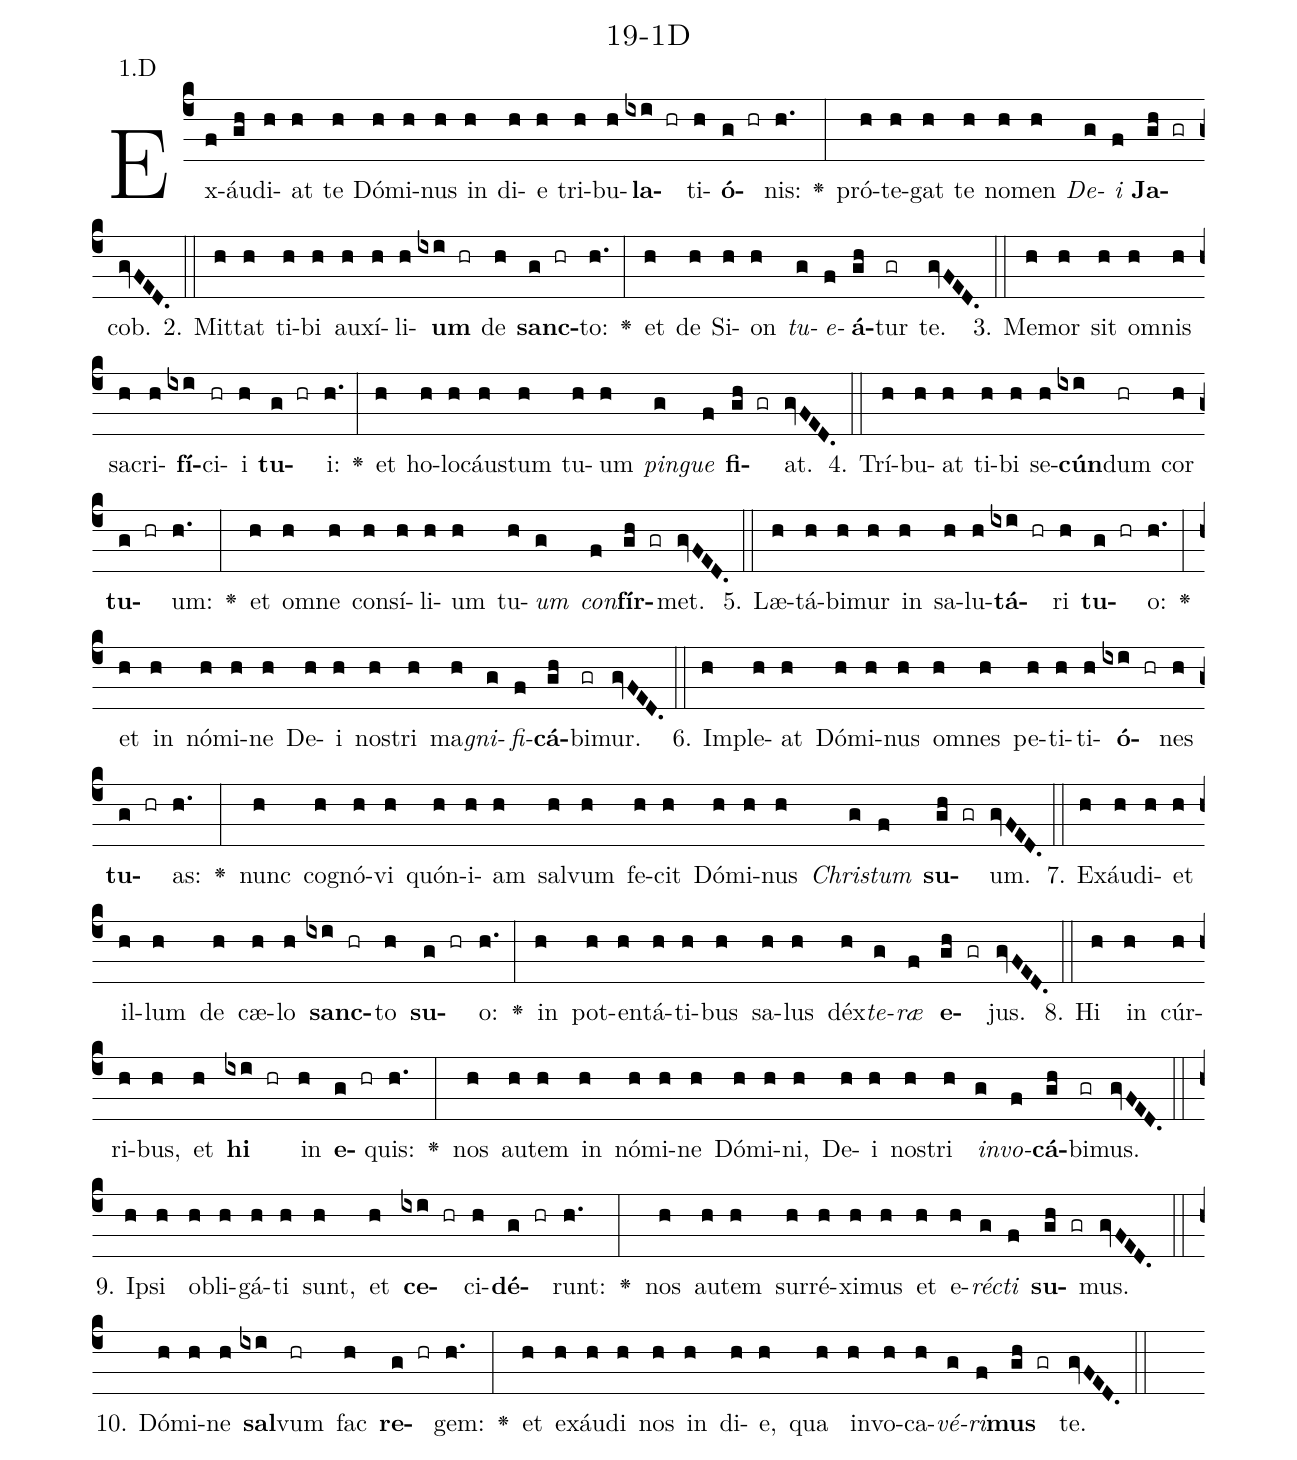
name: 19-1D;
annotation: 1.D;
%%
(c4)Ex(f)áu(gh)di(h)at(h) te(h) Dó(h)mi(h)nus(h) in(h) di(h)e(h) tri(h)bu(h)<b>la</b>(ixi hr)ti(h)<b>ó</b>(g hr)nis:(h.) <v>\greheightstar</v>(:) pró(h)te(h)gat(h) te(h) no(h)men(h) <i>De</i>(g)<i>i</i>(f) <b>Ja</b>(gh gr)cob.(gvFED.) (::)
2. Mit(h)tat(h) ti(h)bi(h) au(h)xí(h)li(h)<b>um</b>(ixi hr) de(h) <b>sanc</b>(g hr)to:(h.) <v>\greheightstar</v>(:) et(h) de(h) Si(h)on(h) <i>tu</i>(g)<i>e</i>(f)<b>á</b>(gh)tur(gr) te.(gvFED.) (::)
3. Me(h)mor(h) sit(h) om(h)nis(h) sa(h)cri(h)<b>fí</b>(ixi)ci(hr)i(h) <b>tu</b>(g hr)i:(h.) <v>\greheightstar</v>(:) et(h) ho(h)lo(h)cáus(h)tum(h) tu(h)um(h) <i>pin</i>(g)<i>gue</i>(f) <b>fi</b>(gh gr)at.(gvFED.) (::)
4. Trí(h)bu(h)at(h) ti(h)bi(h) se(h)<b>cún</b>(ixi)dum(hr) cor(h) <b>tu</b>(g hr)um:(h.) <v>\greheightstar</v>(:) et(h) om(h)ne(h) con(h)sí(h)li(h)um(h) tu(h)<i>um</i>(g) <i>con</i>(f)<b>fír</b>(gh gr)met.(gvFED.) (::)
5. Læ(h)tá(h)bi(h)mur(h) in(h) sa(h)lu(h)<b>tá</b>(ixi hr)ri(h) <b>tu</b>(g hr)o:(h.) <v>\greheightstar</v>(:) et(h) in(h) nó(h)mi(h)ne(h) De(h)i(h) nos(h)tri(h) ma(h)<i>gni</i>(g)<i>fi</i>(f)<b>cá</b>(gh)bi(gr)mur.(gvFED.) (::)
6. Im(h)ple(h)at(h) Dó(h)mi(h)nus(h) om(h)nes(h) pe(h)ti(h)ti(h)<b>ó</b>(ixi hr)nes(h) <b>tu</b>(g hr)as:(h.) <v>\greheightstar</v>(:) nunc(h) co(h)gnó(h)vi(h) quón(h)i(h)am(h) sal(h)vum(h) fe(h)cit(h) Dó(h)mi(h)nus(h) <i>Chris</i>(g)<i>tum</i>(f) <b>su</b>(gh gr)um.(gvFED.) (::)
7. Ex(h)áu(h)di(h)et(h) il(h)lum(h) de(h) cæ(h)lo(h) <b>sanc</b>(ixi hr)to(h) <b>su</b>(g hr)o:(h.) <v>\greheightstar</v>(:) in(h) pot(h)en(h)tá(h)ti(h)bus(h) sa(h)lus(h) déx(h)<i>te</i>(g)<i>ræ</i>(f) <b>e</b>(gh gr)jus.(gvFED.) (::)
8. Hi(h) in(h) cúr(h)ri(h)bus,(h) et(h) <b>hi</b>(ixi hr) in(h) <b>e</b>(g hr)quis:(h.) <v>\greheightstar</v>(:) nos(h) au(h)tem(h) in(h) nó(h)mi(h)ne(h) Dó(h)mi(h)ni,(h) De(h)i(h) nos(h)tri(h) <i>in</i>(g)<i>vo</i>(f)<b>cá</b>(gh)bi(gr)mus.(gvFED.) (::)
9. Ip(h)si(h) ob(h)li(h)gá(h)ti(h) sunt,(h) et(h) <b>ce</b>(ixi hr)ci(h)<b>dé</b>(g hr)runt:(h.) <v>\greheightstar</v>(:) nos(h) au(h)tem(h) sur(h)ré(h)xi(h)mus(h) et(h) e(h)<i>réc</i>(g)<i>ti</i>(f) <b>su</b>(gh gr)mus.(gvFED.) (::)
10. Dó(h)mi(h)ne(h) <b>sal</b>(ixi)vum(hr) fac(h) <b>re</b>(g hr)gem:(h.) <v>\greheightstar</v>(:) et(h) ex(h)áu(h)di(h) nos(h) in(h) di(h)e,(h) qua(h) in(h)vo(h)ca(h)<i>vé</i>(g)<i>ri</i>(f)<b>mus</b>(gh gr) te.(gvFED.) (::)
